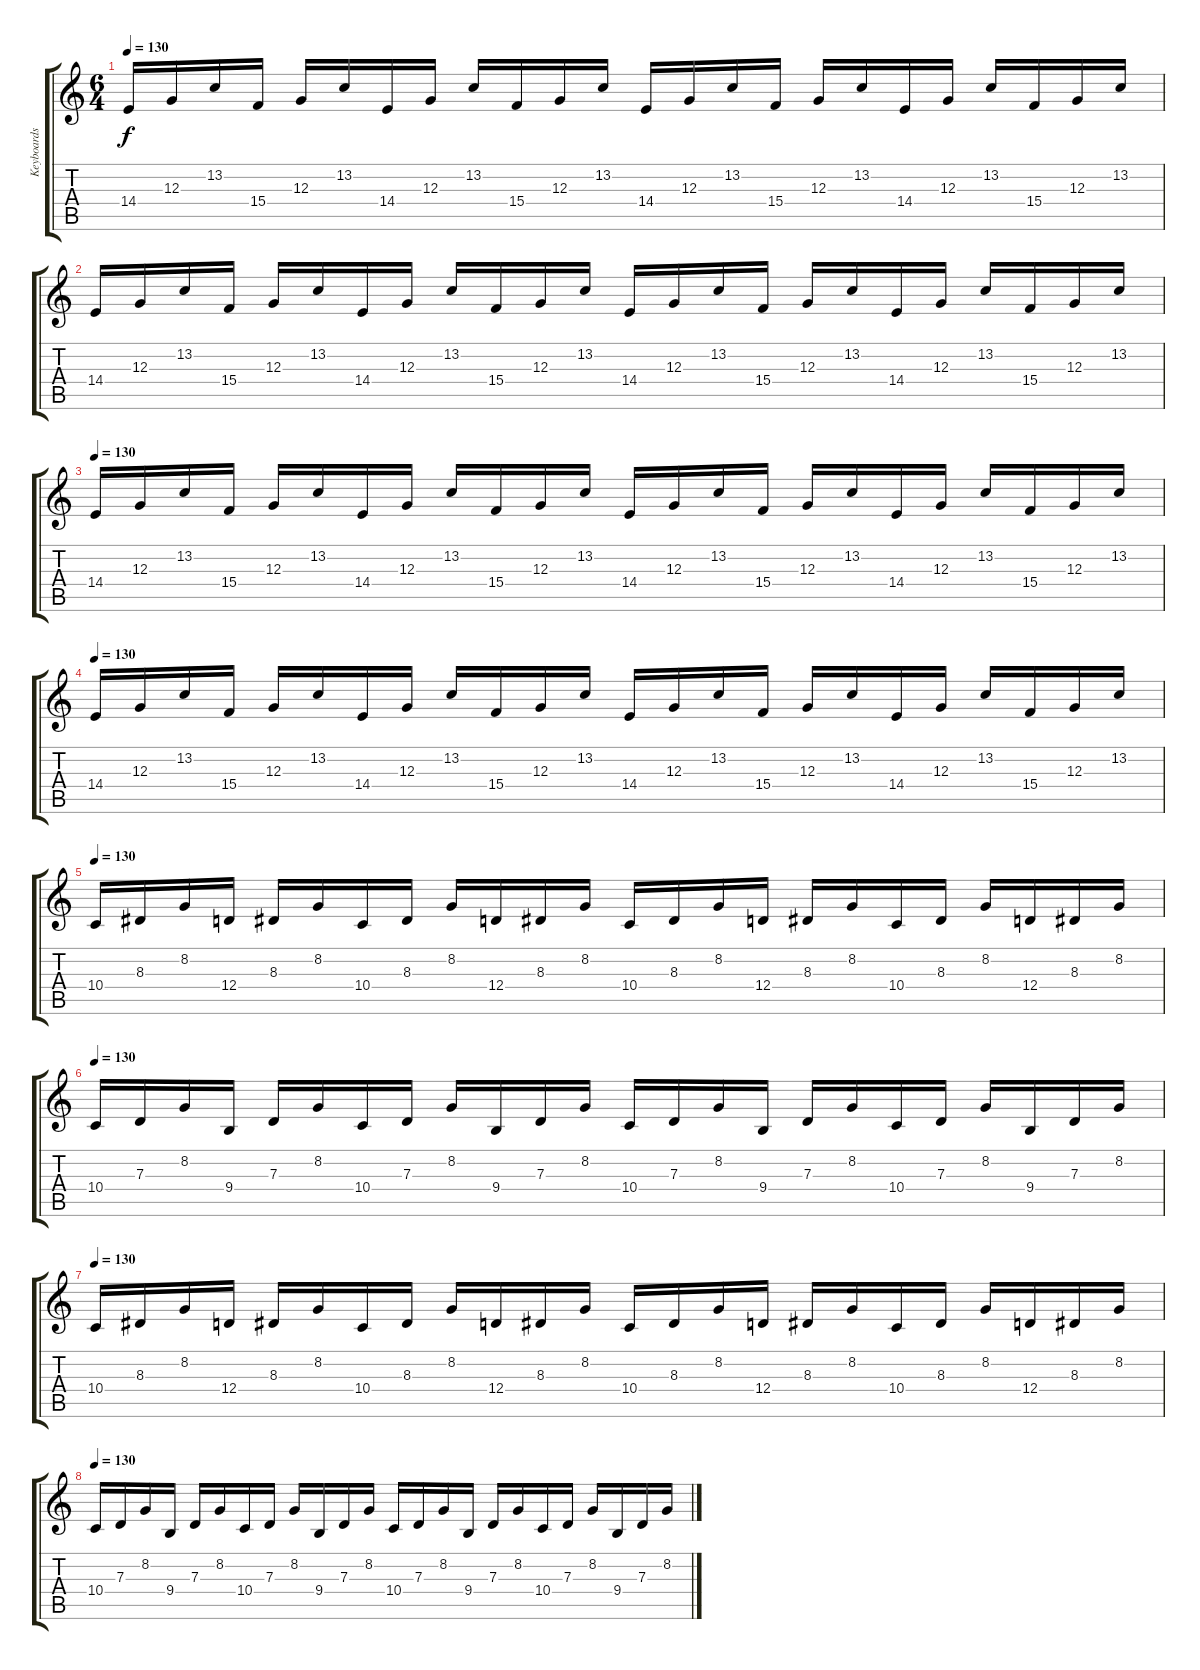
\track ("Keyboards" "Keyboards") {instrument drawbarorgan}
\staff {score tabs}
\tuning (E4 B3 G3 D3 A2 E2) {hide}
\ts (6 4)
\tempo 130
\clef g2
\ks c
14.4.16{dy f volume 10} 12.3.16 13.2.16 15.4.16 12.3.16 13.2.16 14.4.16 12.3.16 13.2.16 15.4.16 12.3.16 13.2.16 14.4.16 12.3.16 13.2.16 15.4.16 12.3.16 13.2.16 14.4.16 12.3.16 13.2.16 15.4.16 12.3.16 13.2.16 |
14.4.16 12.3.16 13.2.16 15.4.16 12.3.16 13.2.16 14.4.16 12.3.16 13.2.16 15.4.16 12.3.16 13.2.16 14.4.16 12.3.16 13.2.16 15.4.16 12.3.16 13.2.16 14.4.16 12.3.16 13.2.16 15.4.16 12.3.16 13.2.16 |
\tempo 130
14.4.16 12.3.16 13.2.16 15.4.16 12.3.16 13.2.16 14.4.16 12.3.16 13.2.16 15.4.16 12.3.16 13.2.16 14.4.16 12.3.16 13.2.16 15.4.16 12.3.16 13.2.16 14.4.16 12.3.16 13.2.16 15.4.16 12.3.16 13.2.16 |
\tempo 130
14.4.16 12.3.16 13.2.16 15.4.16 12.3.16 13.2.16 14.4.16 12.3.16 13.2.16 15.4.16 12.3.16 13.2.16 14.4.16 12.3.16 13.2.16 15.4.16 12.3.16 13.2.16 14.4.16 12.3.16 13.2.16 15.4.16 12.3.16 13.2.16 |
\tempo 130
10.4.16 8.3.16 8.2.16 12.4.16 8.3.16 8.2.16 10.4.16 8.3.16 8.2.16 12.4.16 8.3.16 8.2.16 10.4.16 8.3.16 8.2.16 12.4.16 8.3.16 8.2.16 10.4.16 8.3.16 8.2.16 12.4.16 8.3.16 8.2.16 |
\tempo 130
10.4.16 7.3.16 8.2.16 9.4.16 7.3.16 8.2.16 10.4.16 7.3.16 8.2.16 9.4.16 7.3.16 8.2.16 10.4.16 7.3.16 8.2.16 9.4.16 7.3.16 8.2.16 10.4.16 7.3.16 8.2.16 9.4.16 7.3.16 8.2.16 |
\tempo 130
10.4.16 8.3.16 8.2.16 12.4.16 8.3.16 8.2.16 10.4.16 8.3.16 8.2.16 12.4.16 8.3.16 8.2.16 10.4.16 8.3.16 8.2.16 12.4.16 8.3.16 8.2.16 10.4.16 8.3.16 8.2.16 12.4.16 8.3.16 8.2.16 |
\tempo 130
10.4.16 7.3.16 8.2.16 9.4.16 7.3.16 8.2.16 10.4.16 7.3.16 8.2.16 9.4.16 7.3.16 8.2.16 10.4.16 7.3.16 8.2.16 9.4.16 7.3.16 8.2.16 10.4.16 7.3.16 8.2.16 9.4.16 7.3.16 8.2.16
